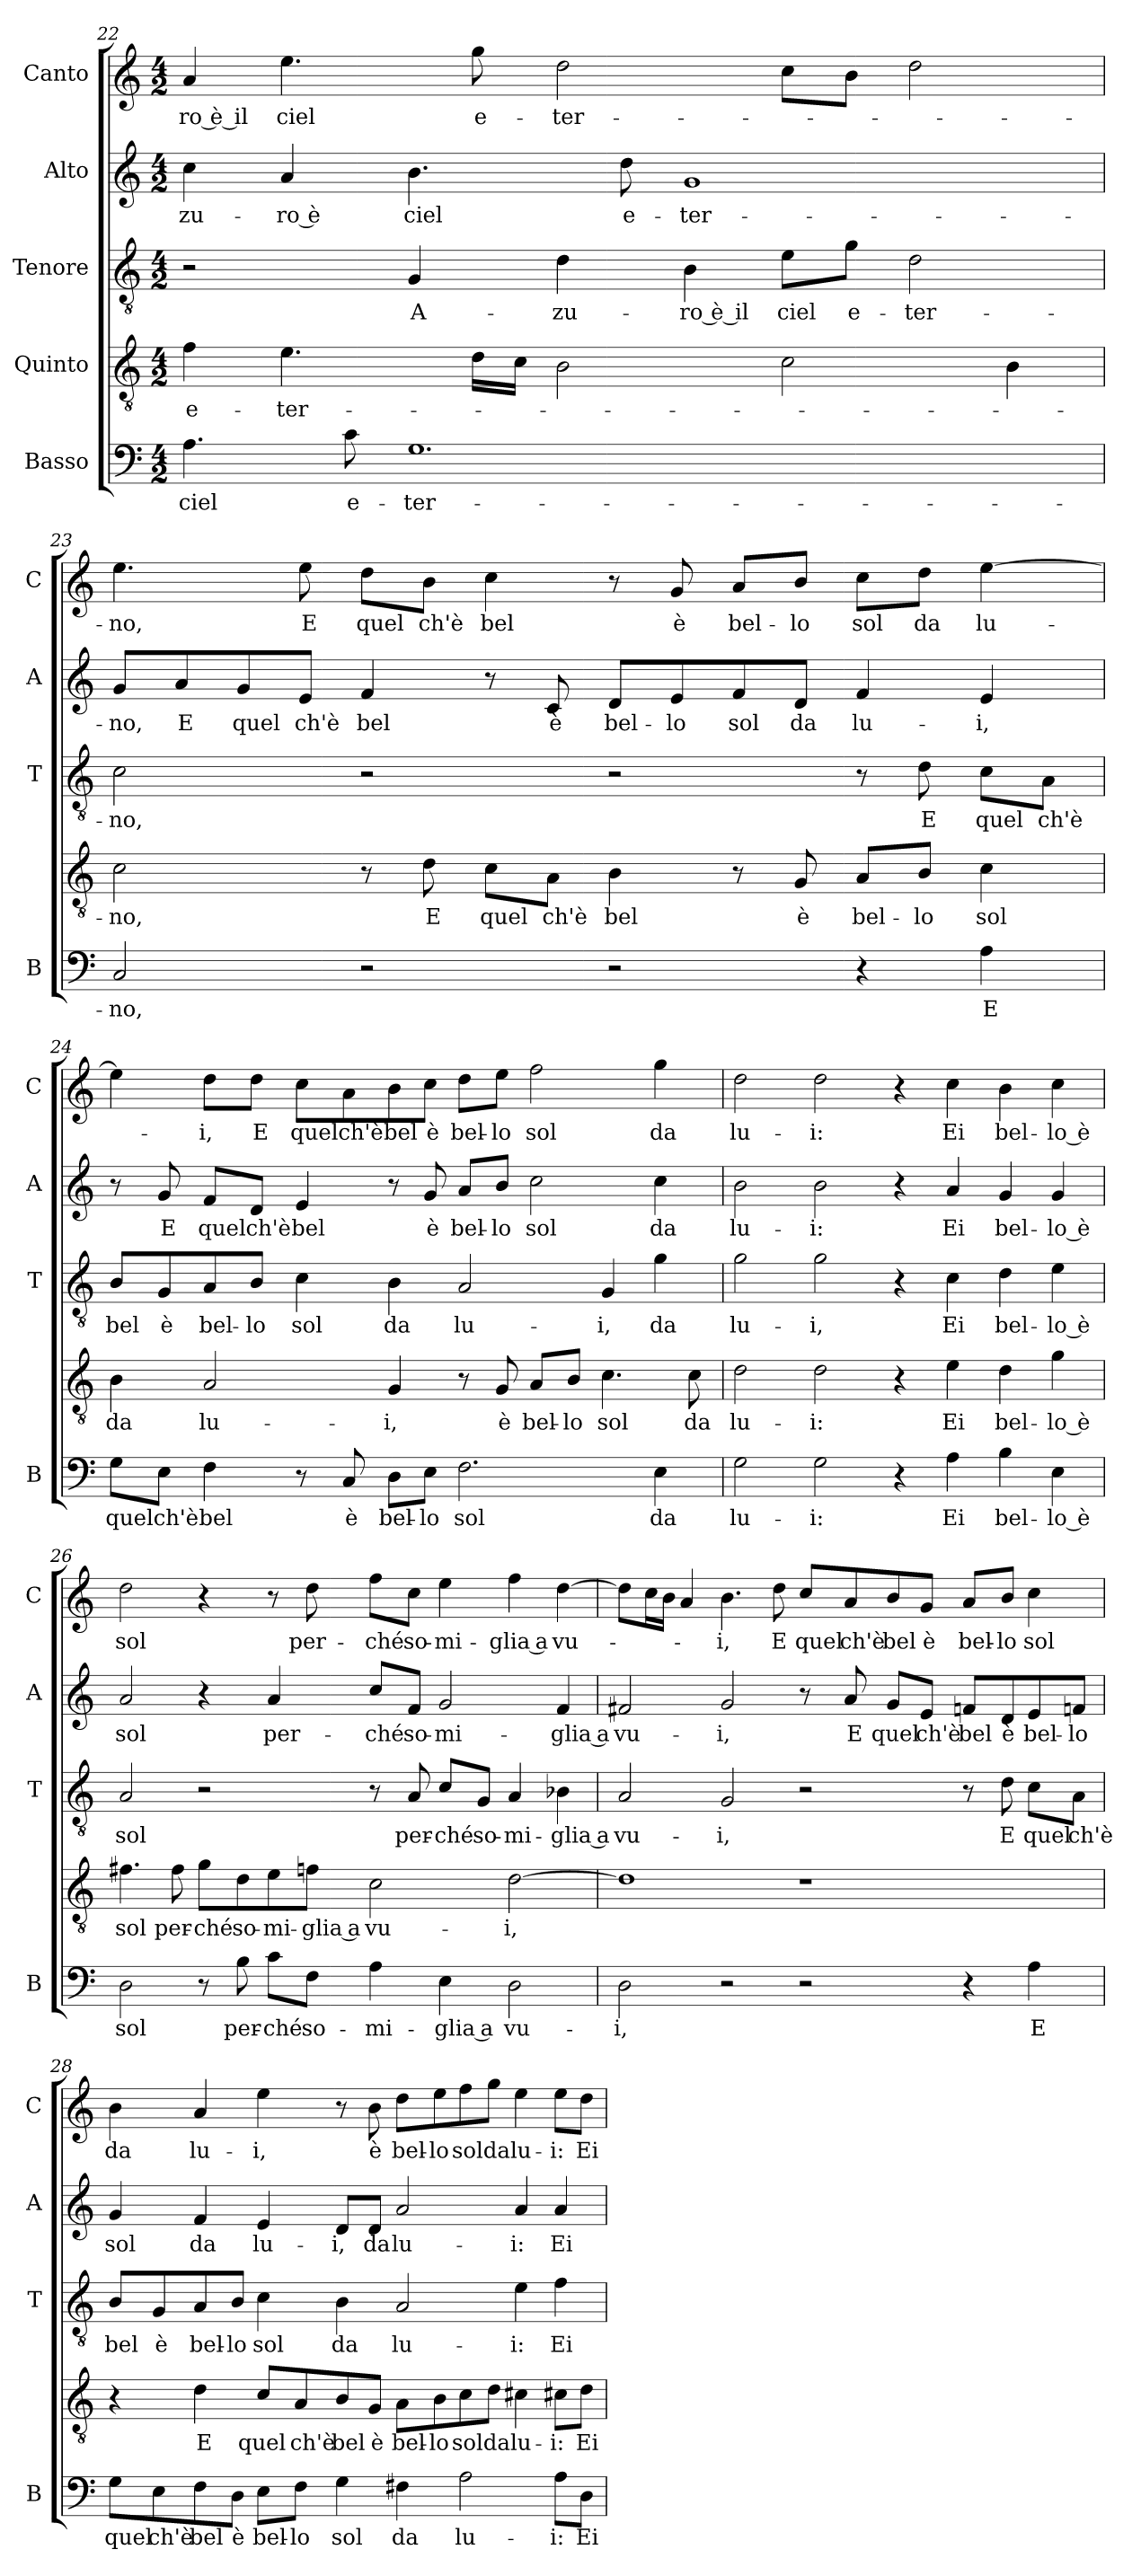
**kern	**text	**kern	**text	**kern	**text	**kern	**text	**kern	**text
*part5	*part5	*part4	*part4	*part3	*part3	*part2	*part2	*part1	*part1
*staff5	*staff5	*staff4	*staff4	*staff3	*staff3	*staff2	*staff2	*staff1	*staff1
*I"Basso	*	*I"Quinto	*	*I"Tenore	*	*I"Alto	*	*I"Canto	*
*I'B	*	*	*	*I'T	*	*I'A	*	*I'C	*
*clefF4	*	*clefGv2	*	*clefGv2	*	*clefG2	*	*clefG2	*
*k[]	*	*k[]	*	*k[]	*	*k[]	*	*k[]	*
*M4/2	*	*M4/2	*	*M4/2	*	*M4/2	*	*M4/2	*
=22	=22	=22	=22	=22	=22	=22	=22	=22	=22
4.A	ciel	4f	e-	2r	.	4cc	-zu-	4a	-ro è il
.	.	4.e	-ter-	.	.	4a	-ro è	4.ee	ciel
8c	e-	.	.	.	.	.	.	.	.
1.G	-ter-	.	.	4G	A-	4.b	ciel	.	.
.	.	16dLL	.	.	.	.	.	8gg	e-
.	.	16cJJ	.	.	.	.	.	.	.
.	.	2B	.	4d	-zu-	.	.	2dd	-ter-
.	.	.	.	.	.	8dd	e-	.	.
.	.	.	.	4B	-ro è il	1g	-ter-	.	.
.	.	2c	.	8eL	ciel	.	.	8ccL	.
.	.	.	.	8gJ	e-	.	.	8bJ	.
.	.	.	.	2d	-ter-	.	.	2dd	.
.	.	4B	.	.	.	.	.	.	.
=23	=23	=23	=23	=23	=23	=23	=23	=23	=23
2C	-no,	2c	-no,	2c	-no,	8gL	-no,	4.ee	-no,
.	.	.	.	.	.	8a	E	.	.
.	.	.	.	.	.	8g	quel	.	.
.	.	.	.	.	.	8eJ	ch'è	8ee	E
2r	.	8r	.	2r	.	4f	bel	8ddL	quel
.	.	8d	E	.	.	.	.	8bJ	ch'è
.	.	8cL	quel	.	.	8r	.	4cc	bel
.	.	8AJ	ch'è	.	.	8c	è	.	.
2r	.	4B	bel	2r	.	8dL	bel-	8r	.
.	.	.	.	.	.	8e	-lo	8g	è
.	.	8r	.	.	.	8f	sol	8aL	bel-
.	.	8G	è	.	.	8dJ	da	8bJ	-lo
4r	.	8AL	bel-	8r	.	4f	lu-	8ccL	sol
.	.	8BJ	-lo	8d	E	.	.	8ddJ	da
4A	E	4c	sol	8cL	quel	4e	-i,	[4ee	lu-
.	.	.	.	8AJ	ch'è	.	.	.	.
=24	=24	=24	=24	=24	=24	=24	=24	=24	=24
8GL	quel	4B	da	8BL	bel	8r	.	4ee]	.
8EJ	ch'è	.	.	8G	è	8g	E	.	.
4F	bel	2A	lu-	8A	bel-	8fL	quel	8ddL	-i,
.	.	.	.	8BJ	-lo	8dJ	ch'è	8ddJ	E
8r	.	.	.	4c	sol	4e	bel	8ccL	quel
8C	è	.	.	.	.	.	.	8a	ch'è
8DL	bel-	4G	-i,	4B	da	8r	.	8b	bel
8EJ	-lo	.	.	.	.	8g	è	8ccJ	è
2.F	sol	8r	.	2A	lu-	8aL	bel-	8ddL	bel-
.	.	8G	è	.	.	8bJ	-lo	8eeJ	-lo
.	.	8AL	bel-	.	.	2cc	sol	2ff	sol
.	.	8BJ	-lo	.	.	.	.	.	.
.	.	4.c	sol	4G	-i,	.	.	.	.
4E	da	.	.	4g	da	4cc	da	4gg	da
.	.	8c	da	.	.	.	.	.	.
=25	=25	=25	=25	=25	=25	=25	=25	=25	=25
2G	lu-	2d	lu-	2g	lu-	2b	lu-	2dd	lu-
2G	-i:	2d	-i:	2g	-i,	2b	-i:	2dd	-i:
4r	.	4r	.	4r	.	4r	.	4r	.
4A	Ei	4e	Ei	4c	Ei	4a	Ei	4cc	Ei
4B	bel-	4d	bel-	4d	bel-	4g	bel-	4b	bel-
4E	-lo è	4g	-lo è	4e	-lo è	4g	-lo è	4cc	-lo è
=26	=26	=26	=26	=26	=26	=26	=26	=26	=26
2D	sol	4.f#X	sol	2A	sol	2a	sol	2dd	sol
.	.	8f#	per-	.	.	.	.	.	.
8r	.	8gL	-ché	2r	.	4r	.	4r	.
8B	per-	8d	so-	.	.	.	.	.	.
8cL	-ché	8e	-mi-	.	.	4a	per-	8r	.
8FJ	so-	8fnJ	-glia a	.	.	.	.	8dd	per-
4A	-mi-	2c	vu-	8r	.	8ccL	-ché	8ffL	-ché
.	.	.	.	8A	per-	8fJ	so-	8ccJ	so-
4E	-glia a	.	.	8cL	-ché	2g	-mi-	4ee	-mi-
.	.	.	.	8GJ	so-	.	.	.	.
2D	vu-	[2d	-i,	4A	-mi-	.	.	4ff	-glia a
.	.	.	.	4B-X	-glia a	4f	-glia a	[4dd	vu-
=27	=27	=27	=27	=27	=27	=27	=27	=27	=27
2D	-i,	1d]	.	2A	vu-	2f#X	vu-	8ddL]	.
.	.	.	.	.	.	.	.	16ccL	.
.	.	.	.	.	.	.	.	16bJJ	.
.	.	.	.	.	.	.	.	4a	.
2r	.	.	.	2G	-i,	2g	-i,	4.b	-i,
.	.	.	.	.	.	.	.	8dd	E
2r	.	1r	.	2r	.	8r	.	8ccL	quel
.	.	.	.	.	.	8a	E	8a	ch'è
.	.	.	.	.	.	8gL	quel	8b	bel
.	.	.	.	.	.	8eJ	ch'è	8gJ	è
4r	.	.	.	8r	.	8fnL	bel	8aL	bel-
.	.	.	.	8d	E	8d	è	8bJ	-lo
4A	E	.	.	8cL	quel	8e	bel-	4cc	sol
.	.	.	.	8AJ	ch'è	8fnJ	-lo	.	.
=28	=28	=28	=28	=28	=28	=28	=28	=28	=28
8GL	quel	4r	.	8BL	bel	4g	sol	4b	da
8E	ch'è	.	.	8G	è	.	.	.	.
8F	bel	4d	E	8A	bel-	4f	da	4a	lu-
8DJ	è	.	.	8BJ	-lo	.	.	.	.
8EL	bel-	8cL	quel	4c	sol	4e	lu-	4ee	-i,
8FJ	-lo	8A	ch'è	.	.	.	.	.	.
4G	sol	8B	bel	4B	da	8dL	-i,	8r	.
.	.	8GJ	è	.	.	8dJ	da	8b	è
4F#X	da	8AL	bel-	2A	lu-	2a	lu-	8ddL	bel-
.	.	8B	-lo	.	.	.	.	8ee	-lo
2A	lu-	8c	sol	.	.	.	.	8ff	sol
.	.	8dJ	da	.	.	.	.	8ggJ	da
.	.	4c#X	lu-	4e	-i:	4a	-i:	4ee	lu-
8AL	-i:	8c#XL	-i:	4f	Ei	4a	Ei	8eeL	-i:
8DJ	Ei	8dJ	Ei	.	.	.	.	8ddJ	Ei
=	=	=	=	=	=	=	=	=	=
*-	*-	*-	*-	*-	*-	*-	*-	*-	*-
